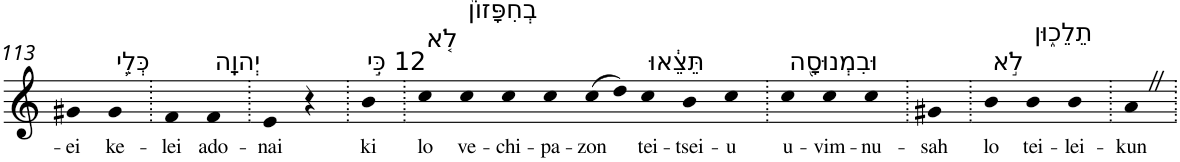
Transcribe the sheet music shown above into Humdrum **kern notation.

**kern	**text
*part1	*part1
*staff1	*staff1
*I"Piano	*
*I'Pno	*
!!LO:PB:g=z
*clefG2	*
*k[]	*
=113	=113
!	!LO:LY:b
4g#X	-ei
!LO:TX:a:t=כְּלֵ֥י	!
!	!LO:LY:b
4g#	ke-
=114.	=114.
!	!LO:LY:b
4f	-lei
!LO:TX:a:t=יְהוָֽה	!
!	!LO:LY:b
4f	ado-
=115.	=115.
!	!LO:LY:b
4e	-nai
4r	.
=116.	=116.
!LO:TX:a:t=12 כִּ֣י	!
!	!LO:LY:b
4b	ki
=117.	=117.
!LO:TX:a:t=לֹ֤א	!
!	!LO:LY:b
4cc	lo
!LO:TX:a:t=בְחִפָּזוֹן֙	!
!	!LO:LY:b
4cc	ve-
!	!LO:LY:b
4cc	-chi-
!	!LO:LY:b
4cc	-pa-
!	!LO:LY:b
(8cc	-zon
8dd)	.
!LO:TX:a:t=תֵּצֵ֔אוּ	!
!	!LO:LY:b
4cc	tei-
!	!LO:LY:b
4b	-tsei-
!	!LO:LY:b
4cc	-u
=118.	=118.
!LO:TX:a:t=וּבִמְנוּסָ֖ה	!
!	!LO:LY:b
4cc	u-
!	!LO:LY:b
4cc	-vim-
!	!LO:LY:b
4cc	-nu-
=119.	=119.
!	!LO:LY:b
4g#X	-sah
=120.	=120.
!LO:TX:a:t=לֹ֣א	!
!	!LO:LY:b
4b	lo
!LO:TX:a:t=תֵלֵכ֑וּן	!
!	!LO:LY:b
4b	tei-
!	!LO:LY:b
4b	-lei-
=121.	=121.
!	!LO:LY:b
4aZ	-kun
=.	=.
*-	*-
